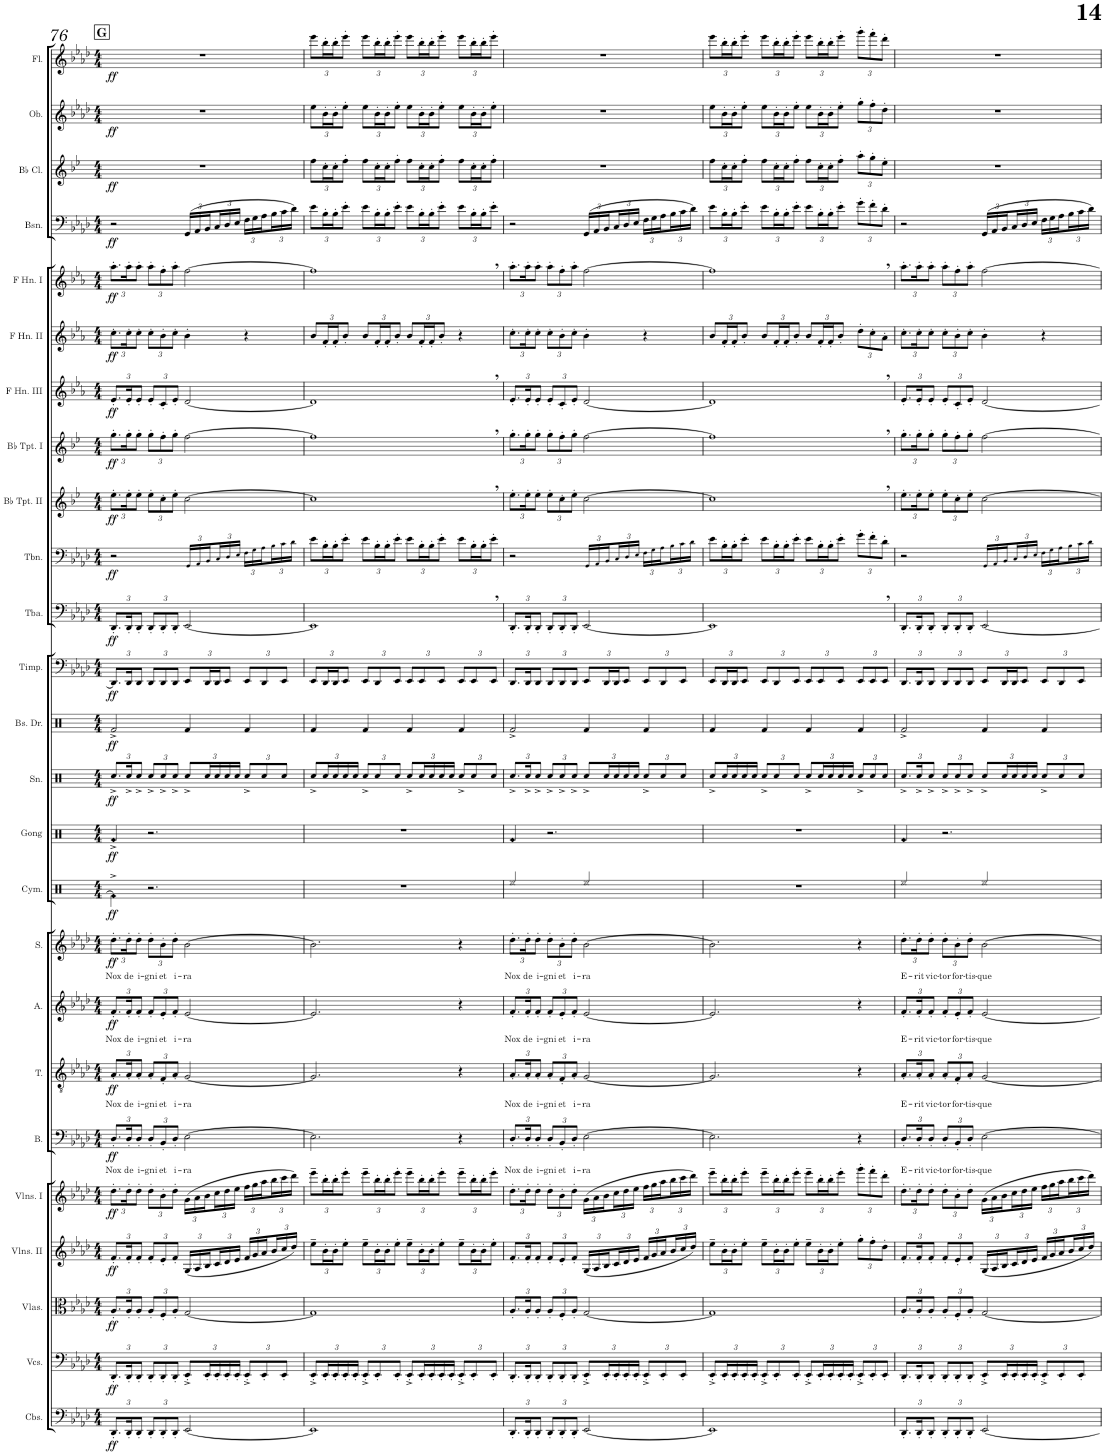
**kern	**dynam	**kern	**dynam	**kern	**dynam	**kern	**dynam	**kern	**dynam	**kern	**text	**dynam	**kern	**text	**dynam	**kern	**text	**dynam	**kern	**text	**dynam	**kern	**dynam	**kern	**dynam	**kern	**dynam	**kern	**dynam	**kern	**dynam	**kern	**dynam	**kern	**dynam	**kern	**dynam	**kern	**dynam	**kern	**dynam	**kern	**dynam	**kern	**dynam	**kern	**dynam	**kern	**dynam	**kern	**dynam	**kern	**dynam
*part25	*part25	*part24	*part24	*part23	*part23	*part22	*part22	*part21	*part21	*part20	*part20	*part20	*part19	*part19	*part19	*part18	*part18	*part18	*part17	*part17	*part17	*part16	*part16	*part15	*part15	*part14	*part14	*part13	*part13	*part12	*part12	*part11	*part11	*part10	*part10	*part9	*part9	*part8	*part8	*part7	*part7	*part6	*part6	*part5	*part5	*part4	*part4	*part3	*part3	*part2	*part2	*part1	*part1
*staff25	*staff25	*staff24	*staff24	*staff23	*staff23	*staff22	*staff22	*staff21	*staff21	*staff20	*staff20	*staff20	*staff19	*staff19	*staff19	*staff18	*staff18	*staff18	*staff17	*staff17	*staff17	*staff16	*staff16	*staff15	*staff15	*staff14	*staff14	*staff13	*staff13	*staff12	*staff12	*staff11	*staff11	*staff10	*staff10	*staff9	*staff9	*staff8	*staff8	*staff7	*staff7	*staff6	*staff6	*staff5	*staff5	*staff4	*staff4	*staff3	*staff3	*staff2	*staff2	*staff1	*staff1
*I"Contrabasses	*	*I"Violoncellos	*	*I"Violas	*	*I"Violins II	*	*I"Violins I	*	*I"Bass	*	*	*I"Tenor	*	*	*I"Alto	*	*	*I"Soprano	*	*	*I"Cymbals	*	*I"Gong	*	*I"Snare Drum	*	*I"Bass Drum	*	*I"Timpani	*	*I"Tuba	*	*I"Trombone	*	*I"Bb Trumpet II	*	*I"Bb Trumpet I	*	*I"F Horn III	*	*I"F Horn II	*	*I"F Horn I	*	*I"Bassoon	*	*I"Bb Clarinet	*	*I"Oboe	*	*I"Flute	*
*I'Cbs.	*	*I'Vcs.	*	*I'Vlas.	*	*I'Vlns. II	*	*I'Vlns. I	*	*I'B.	*	*	*I'T.	*	*	*I'A.	*	*	*I'S.	*	*	*I'Cym.	*	*I'Gong	*	*I'Sn.	*	*I'Bs. Dr.	*	*I'Timp.	*	*I'Tba.	*	*I'Tbn.	*	*I'Bb Tpt. II	*	*I'Bb Tpt. I	*	*I'F Hn. III	*	*I'F Hn. II	*	*I'F Hn. I	*	*I'Bsn.	*	*I'Bb Cl.	*	*I'Ob.	*	*I'Fl.	*
!!LO:PB:g=z
*clefF4	*	*clefF4	*	*clefC3	*	*clefG2	*	*clefG2	*	*clefF4	*	*	*clefGv2	*	*	*clefG2	*	*	*clefG2	*	*	*clefX	*	*clefX	*	*clefX	*	*clefX	*	*clefF4	*	*clefF4	*	*clefF4	*	*clefG2	*	*clefG2	*	*clefG2	*	*clefG2	*	*clefG2	*	*clefF4	*	*clefG2	*	*clefG2	*	*clefG2	*
*Trd7c12	*	*	*	*	*	*	*	*	*	*	*	*	*	*	*	*	*	*	*	*	*	*	*	*	*	*	*	*	*	*	*	*Trd7c12	*	*	*	*Trd1c2	*	*Trd1c2	*	*Trd4c7	*	*Trd4c7	*	*Trd4c7	*	*	*	*Trd1c2	*	*	*	*	*
*k[b-e-a-d-]	*	*k[b-e-a-d-]	*	*k[b-e-a-d-]	*	*k[b-e-a-d-]	*	*k[b-e-a-d-]	*	*k[b-e-a-d-]	*	*	*k[b-e-a-d-]	*	*	*k[b-e-a-d-]	*	*	*k[b-e-a-d-]	*	*	*k[]	*	*k[]	*	*k[]	*	*k[]	*	*k[b-e-a-d-]	*	*k[b-e-a-d-]	*	*k[b-e-a-d-]	*	*k[b-e-]	*	*k[b-e-]	*	*k[b-e-a-]	*	*k[b-e-a-]	*	*k[b-e-a-]	*	*k[b-e-a-d-]	*	*k[b-e-]	*	*k[b-e-a-d-]	*	*k[b-e-a-d-]	*
*M4/4	*	*M4/4	*	*M4/4	*	*M4/4	*	*M4/4	*	*M4/4	*	*	*M4/4	*	*	*M4/4	*	*	*M4/4	*	*	*M4/4	*	*M4/4	*	*M4/4	*	*M4/4	*	*M4/4	*	*M4/4	*	*M4/4	*	*M4/4	*	*M4/4	*	*M4/4	*	*M4/4	*	*M4/4	*	*M4/4	*	*M4/4	*	*M4/4	*	*M4/4	*
*Xbrackettup	*	*Xbrackettup	*	*Xbrackettup	*	*Xbrackettup	*	*Xbrackettup	*	*Xbrackettup	*	*	*	*	*	*	*	*	*	*	*	*	*	*	*	*	*	*	*	*	*	*	*	*	*	*	*	*	*	*	*	*	*	*	*	*	*	*	*	*	*	*	*
!!LO:REH:place=s1:a:B:cj:fs=14:t=G
=76	=76	=76	=76	=76	=76	=76	=76	=76	=76	=76	=76	=76	=76	=76	=76	=76	=76	=76	=76	=76	=76	=76	=76	=76	=76	=76	=76	=76	=76	=76	=76	=76	=76	=76	=76	=76	=76	=76	=76	=76	=76	=76	=76	=76	=76	=76	=76	=76	=76	=76	=76	=76	=76
!	!	!	!	!	!	!	!	!	!	!	!LO:LY:b	!	!	!	!	!	!	!	!	!	!	!	!	!	!	!	!	!	!	!	!	!	!	!	!	!	!	!	!	!	!	!	!	!	!	!	!	!	!	!	!	!	!
*	*	*	*	*	*	*	*	*	*	*	*	*	*Xbrackettup	*	*	*	*	*	*	*	*	*	*	*	*	*	*	*	*	*	*	*	*	*	*	*	*	*	*	*	*	*	*	*	*	*	*	*	*	*	*	*	*
!	!	!	!	!	!	!	!	!	!	!	!	!	!	!LO:LY:b	!	!	!	!	!	!	!	!	!	!	!	!	!	!	!	!	!	!	!	!	!	!	!	!	!	!	!	!	!	!	!	!	!	!	!	!	!	!	!
*	*	*	*	*	*	*	*	*	*	*	*	*	*	*	*	*Xbrackettup	*	*	*	*	*	*	*	*	*	*	*	*	*	*	*	*	*	*	*	*	*	*	*	*	*	*	*	*	*	*	*	*	*	*	*	*	*
!	!	!	!	!	!	!	!	!	!	!	!	!	!	!	!	!	!LO:LY:b	!	!	!	!	!	!	!	!	!	!	!	!	!	!	!	!	!	!	!	!	!	!	!	!	!	!	!	!	!	!	!	!	!	!	!	!
*	*	*	*	*	*	*	*	*	*	*	*	*	*	*	*	*	*	*	*Xbrackettup	*	*	*	*	*	*	*	*	*	*	*	*	*	*	*	*	*	*	*	*	*	*	*	*	*	*	*	*	*	*	*	*	*	*
!	!	!	!	!	!	!	!	!	!	!	!	!	!	!	!	!	!	!	!	!LO:LY:b	!	!LO:N:head=diamond	!	!LO:N:head=diamond	!	!	!	!	!	!	!	!	!	!	!	!	!	!	!	!	!	!	!	!	!	!	!	!	!	!	!	!	!
*	*	*	*	*	*	*	*	*	*	*	*	*	*	*	*	*	*	*	*	*	*	*	*	*	*	*Xbrackettup	*	*	*	*Xbrackettup	*	*Xbrackettup	*	*	*	*Xbrackettup	*	*Xbrackettup	*	*Xbrackettup	*	*Xbrackettup	*	*Xbrackettup	*	*	*	*	*	*	*	*	*
!	!LO:DY:b	!	!LO:DY:b	!	!LO:DY:b	!	!LO:DY:b	!	!LO:DY:b	!	!	!LO:DY:b	!	!	!LO:DY:b	!	!	!LO:DY:b	!	!	!LO:DY:b	!	!LO:DY:b	!	!LO:DY:b	!	!LO:DY:b	!	!LO:DY:b	!	!LO:DY:b	!	!LO:DY:b	!	!LO:DY:b	!	!LO:DY:b	!	!LO:DY:b	!	!LO:DY:b	!	!LO:DY:b	!	!LO:DY:b	!	!LO:DY:b	!	!LO:DY:b	!	!LO:DY:b	!	!LO:DY:b
12.DD-'/L	ff	12.DD-'/L	ff	12.A-'/L	ff	12.f'/L	ff	12.dd-'\L	ff	12.D-'/L	Nox	ff	12.A-'/L	Nox	ff	12.f'/L	Nox	ff	12.dd-'\L	Nox	ff	4Rf^\]	ff	4Rf^/	ff	12.Rcc^/L	ff	2Rf^/	ff	12.DD-/L]	ff	12.DD-'/L	ff	2r	ff	12.ee-'\L	ff	12.gg'\L	ff	12.e-'/L	ff	12.cc'\L	ff	12.aa-'\L	ff	2r	ff	1r	ff	1r	ff	1r	ff
!	!	!	!	!	!	!	!	!	!	!	!LO:LY:b	!	!	!LO:LY:b	!	!	!LO:LY:b	!	!	!LO:LY:b	!	!	!	!	!	!	!	!	!	!	!	!	!	!	!	!	!	!	!	!	!	!	!	!	!	!	!	!	!	!	!	!	!
24DD-'/K	.	24DD-'/K	.	24A-'/K	.	24f'/K	.	24dd-'\K	.	24D-'/K	de	.	24A-'/K	de	.	24f'/K	de	.	24dd-'\K	de	.	.	.	.	.	24Rcc^/K	.	.	.	24DD-/K	.	24DD-'/K	.	.	.	24ee-'\K	.	24gg'\K	.	24e-'/K	.	24cc'\K	.	24aa-'\K	.	.	.	.	.	.	.	.	.
!	!	!	!	!	!	!	!	!	!	!	!LO:LY:b	!	!	!LO:LY:b	!	!	!LO:LY:b	!	!	!LO:LY:b	!	!	!	!	!	!	!	!	!	!	!	!	!	!	!	!	!	!	!	!	!	!	!	!	!	!	!	!	!	!	!	!	!
12DD-'/J	.	12DD-'/J	.	12A-'/J	.	12f'/J	.	12dd-'\J	.	12D-'/J	i-	.	12A-'/J	i-	.	12f'/J	i-	.	12dd-'\J	i-	.	.	.	.	.	12Rcc^/J	.	.	.	12DD-/J	.	12DD-'/J	.	.	.	12ee-'\J	.	12gg'\J	.	12e-'/J	.	12cc'\J	.	12aa-'\J	.	.	.	.	.	.	.	.	.
!	!	!	!	!	!	!	!	!	!	!	!LO:LY:b	!	!	!LO:LY:b	!	!	!LO:LY:b	!	!	!LO:LY:b	!	!	!	!	!	!	!	!	!	!	!	!	!	!	!	!	!	!	!	!	!	!	!	!	!	!	!	!	!	!	!	!	!
12DD-'/L	.	12DD-'/L	.	12A-'/L	.	12f'/L	.	12dd-'\L	.	12D-'/L	-gni	.	12A-'/L	-gni	.	12f'/L	-gni	.	12dd-'\L	-gni	.	2.r	.	2.r	.	12Rcc^/L	.	.	.	12DD-/L	.	12DD-'/L	.	.	.	12ee-'\L	.	12gg'\L	.	12e-'/L	.	12cc'\L	.	12aa-'\L	.	.	.	.	.	.	.	.	.
!	!	!	!	!	!	!	!	!	!	!	!LO:LY:b	!	!	!LO:LY:b	!	!	!LO:LY:b	!	!	!LO:LY:b	!	!	!	!	!	!	!	!	!	!	!	!	!	!	!	!	!	!	!	!	!	!	!	!	!	!	!	!	!	!	!	!	!
12DD-'/	.	12DD-'/	.	12F'/	.	12e-'/	.	12b-'\	.	12BB-'/	et	.	12F'/	et	.	12e-'/	et	.	12b-'\	et	.	.	.	.	.	12Rcc^/	.	.	.	12DD-/	.	12DD-'/	.	.	.	12cc'\	.	12ff'\	.	12c'/	.	12b-'\	.	12ff'\	.	.	.	.	.	.	.	.	.
!	!	!	!	!	!	!	!	!	!	!	!LO:LY:b	!	!	!LO:LY:b	!	!	!LO:LY:b	!	!	!LO:LY:b	!	!	!	!	!	!	!	!	!	!	!	!	!	!	!	!	!	!	!	!	!	!	!	!	!	!	!	!	!	!	!	!	!
12DD-'/J	.	12DD-'/J	.	12A-'/J	.	12f'/J	.	12dd-'\J	.	12D-'/J	i-	.	12A-'/J	i-	.	12f'/J	i-	.	12dd-'\J	i-	.	.	.	.	.	12Rcc^/J	.	.	.	12DD-/J	.	12DD-'/J	.	.	.	12ee-'\J	.	12gg'\J	.	12e-'/J	.	12cc'\J	.	12aa-'\J	.	.	.	.	.	.	.	.	.
!	!	!	!	!	!	!	!	!	!	!	!LO:LY:b	!	!	!LO:LY:b	!	!	!LO:LY:b	!	!	!LO:LY:b	!	!	!	!	!	!	!	!	!	!	!	!	!	!	!	!	!	!	!	!	!	!	!	!	!	!	!	!	!	!	!	!	!
*	*	*	*	*	*	*	*	*	*	*	*	*	*	*	*	*	*	*	*	*	*	*	*	*	*	*	*	*	*	*	*	*	*	*Xbrackettup	*	*	*	*	*	*	*	*	*	*	*	*Xbrackettup	*	*	*	*	*	*	*
[2EE-/	.	12EE-'^/L	.	[2G/	.	(24G/LL	.	(24g\LL	.	[2E-\	-ra	.	[2G/	-ra	.	[2e-/	-ra	.	[2b-\	-ra	.	.	.	.	.	12Rcc^/L	.	4Rf/	.	12EE-/L	.	[2EE-/	.	24GG!/LL	.	[2cc\	.	[2ff\	.	[2d/	.	4b-'\	.	[2ff\	.	(24GG/LL	.	.	.	.	.	.	.
.	.	.	.	.	.	24A-/	.	24a-\	.	.	.	.	.	.	.	.	.	.	.	.	.	.	.	.	.	.	.	.	.	.	.	.	.	24AA-!/	.	.	.	.	.	.	.	.	.	.	.	24AA-/	.	.	.	.	.	.	.
.	.	24EE-'/L	.	.	.	24B-/	.	24b-\	.	.	.	.	.	.	.	.	.	.	.	.	.	.	.	.	.	24Rcc/L	.	.	.	24DD-/L	.	.	.	24BB-!/	.	.	.	.	.	.	.	.	.	.	.	24BB-/	.	.	.	.	.	.	.
.	.	24EE-'/	.	.	.	24c/	.	24cc\	.	.	.	.	.	.	.	.	.	.	.	.	.	.	.	.	.	24Rcc/	.	.	.	24DD-/J	.	.	.	24C!/	.	.	.	.	.	.	.	.	.	.	.	24C/	.	.	.	.	.	.	.
.	.	24EE-'/	.	.	.	24d-/	.	24dd-\	.	.	.	.	.	.	.	.	.	.	.	.	.	.	.	.	.	24Rcc/	.	.	.	12EE-/J	.	.	.	24D-!/	.	.	.	.	.	.	.	.	.	.	.	24D-/	.	.	.	.	.	.	.
.	.	24EE-'/JJ	.	.	.	24e-/JJ	.	24ee-\JJ	.	.	.	.	.	.	.	.	.	.	.	.	.	.	.	.	.	24Rcc/JJ	.	.	.	.	.	.	.	24E-!/JJ	.	.	.	.	.	.	.	.	.	.	.	24E-/JJ	.	.	.	.	.	.	.
.	.	12EE-'^/L	.	.	.	24f/LL	.	24ff\LL	.	.	.	.	.	.	.	.	.	.	.	.	.	.	.	.	.	12Rcc^/L	.	4Rf/	.	12EE-/L	.	.	.	24F!\LL	.	.	.	.	.	.	.	4r	.	.	.	24F\LL	.	.	.	.	.	.	.
.	.	.	.	.	.	24g/	.	24gg\	.	.	.	.	.	.	.	.	.	.	.	.	.	.	.	.	.	.	.	.	.	.	.	.	.	24G!\	.	.	.	.	.	.	.	.	.	.	.	24G\	.	.	.	.	.	.	.
.	.	12EE-'/	.	.	.	24a-/	.	24aa-\	.	.	.	.	.	.	.	.	.	.	.	.	.	.	.	.	.	12Rcc/	.	.	.	12DD-/	.	.	.	24A-!\	.	.	.	.	.	.	.	.	.	.	.	24A-\	.	.	.	.	.	.	.
.	.	.	.	.	.	24b-/	.	24bb-\	.	.	.	.	.	.	.	.	.	.	.	.	.	.	.	.	.	.	.	.	.	.	.	.	.	24B-!\	.	.	.	.	.	.	.	.	.	.	.	24B-\	.	.	.	.	.	.	.
.	.	12EE-'/J	.	.	.	24cc/	.	24ccc\	.	.	.	.	.	.	.	.	.	.	.	.	.	.	.	.	.	12Rcc/J	.	.	.	12EE-/J	.	.	.	24c!\	.	.	.	.	.	.	.	.	.	.	.	24c\	.	.	.	.	.	.	.
.	.	.	.	.	.	24dd-/JJ)	.	24ddd-\JJ)	.	.	.	.	.	.	.	.	.	.	.	.	.	.	.	.	.	.	.	.	.	.	.	.	.	24d-!\JJ	.	.	.	.	.	.	.	.	.	.	.	24d-\JJ)	.	.	.	.	.	.	.
=77	=77	=77	=77	=77	=77	=77	=77	=77	=77	=77	=77	=77	=77	=77	=77	=77	=77	=77	=77	=77	=77	=77	=77	=77	=77	=77	=77	=77	=77	=77	=77	=77	=77	=77	=77	=77	=77	=77	=77	=77	=77	=77	=77	=77	=77	=77	=77	=77	=77	=77	=77	=77	=77
*	*	*	*	*	*	*	*	*	*	*	*	*	*	*	*	*	*	*	*	*	*	*	*	*	*	*	*	*	*	*	*	*	*	*	*	*	*	*	*	*	*	*	*	*	*	*	*	*Xbrackettup	*	*Xbrackettup	*	*Xbrackettup	*
1EE-]	.	12EE-'^/L	.	1G]	.	12ee-~\L	.	12eee-~\L	.	2.E-\]	.	.	2.G/]	.	.	2.e-/]	.	.	2.b-\]	.	.	1r	.	1r	.	12Rcc^/L	.	4Rf/	.	12EE-/L	.	1EE-,]	.	12e-\L	.	1cc,]	.	1ff,]	.	1d,]	.	12b-/L	.	1ff,]	.	12e-\L	.	12ff\L	.	12ee-\L	.	12eee-\L	.
.	.	24EE-'/L	.	.	.	24b-'\L	.	24bb-'\L	.	.	.	.	.	.	.	.	.	.	.	.	.	.	.	.	.	24Rcc/L	.	.	.	24DD-/L	.	.	.	24B-'\L	.	.	.	.	.	.	.	24f'/L	.	.	.	24B-'\L	.	24cc'\L	.	24b-'\L	.	24bb-'\L	.
.	.	24EE-'/	.	.	.	24b-'\J	.	24bb-'\J	.	.	.	.	.	.	.	.	.	.	.	.	.	.	.	.	.	24Rcc/	.	.	.	24DD-/J	.	.	.	24B-'\J	.	.	.	.	.	.	.	24f'/J	.	.	.	24B-'\J	.	24cc'\J	.	24b-'\J	.	24bb-'\J	.
.	.	24EE-'/	.	.	.	12ee-'\J	.	12eee-'\J	.	.	.	.	.	.	.	.	.	.	.	.	.	.	.	.	.	24Rcc/	.	.	.	12EE-/J	.	.	.	12e-'\J	.	.	.	.	.	.	.	12b-'/J	.	.	.	12e-'\J	.	12ff'\J	.	12ee-'\J	.	12eee-'\J	.
.	.	24EE-'/JJ	.	.	.	.	.	.	.	.	.	.	.	.	.	.	.	.	.	.	.	.	.	.	.	24Rcc/JJ	.	.	.	.	.	.	.	.	.	.	.	.	.	.	.	.	.	.	.	.	.	.	.	.	.	.	.
.	.	12EE-'^/L	.	.	.	12ee-~\L	.	12eee-~\L	.	.	.	.	.	.	.	.	.	.	.	.	.	.	.	.	.	12Rcc^/L	.	4Rf/	.	12EE-/L	.	.	.	12e-\L	.	.	.	.	.	.	.	12b-/L	.	.	.	12e-\L	.	12ff\L	.	12ee-\L	.	12eee-\L	.
.	.	12EE-'/	.	.	.	24b-'\L	.	24bb-'\L	.	.	.	.	.	.	.	.	.	.	.	.	.	.	.	.	.	12Rcc/	.	.	.	12DD-/	.	.	.	24B-'\L	.	.	.	.	.	.	.	24f'/L	.	.	.	24B-'\L	.	24cc'\L	.	24b-'\L	.	24bb-'\L	.
.	.	.	.	.	.	24b-'\J	.	24bb-'\J	.	.	.	.	.	.	.	.	.	.	.	.	.	.	.	.	.	.	.	.	.	.	.	.	.	24B-'\J	.	.	.	.	.	.	.	24f'/J	.	.	.	24B-'\J	.	24cc'\J	.	24b-'\J	.	24bb-'\J	.
.	.	12EE-'/J	.	.	.	12ee-'\J	.	12eee-'\J	.	.	.	.	.	.	.	.	.	.	.	.	.	.	.	.	.	12Rcc/J	.	.	.	12EE-/J	.	.	.	12e-'\J	.	.	.	.	.	.	.	12b-'/J	.	.	.	12e-'\J	.	12ff'\J	.	12ee-'\J	.	12eee-'\J	.
.	.	12EE-'^/L	.	.	.	12ee-~\L	.	12eee-~\L	.	.	.	.	.	.	.	.	.	.	.	.	.	.	.	.	.	12Rcc^/L	.	4Rf/	.	12EE-/L	.	.	.	12e-\L	.	.	.	.	.	.	.	12b-/L	.	.	.	12e-\L	.	12ff\L	.	12ee-\L	.	12eee-\L	.
.	.	24EE-'/L	.	.	.	24b-'\L	.	24bb-'\L	.	.	.	.	.	.	.	.	.	.	.	.	.	.	.	.	.	24Rcc/L	.	.	.	12EE-/	.	.	.	24B-'\L	.	.	.	.	.	.	.	24f'/L	.	.	.	24B-'\L	.	24cc'\L	.	24b-'\L	.	24bb-'\L	.
.	.	24EE-'/	.	.	.	24b-'\J	.	24bb-'\J	.	.	.	.	.	.	.	.	.	.	.	.	.	.	.	.	.	24Rcc/	.	.	.	.	.	.	.	24B-'\J	.	.	.	.	.	.	.	24f'/J	.	.	.	24B-'\J	.	24cc'\J	.	24b-'\J	.	24bb-'\J	.
.	.	24EE-'/	.	.	.	12ee-'\J	.	12eee-'\J	.	.	.	.	.	.	.	.	.	.	.	.	.	.	.	.	.	24Rcc/	.	.	.	12EE-/J	.	.	.	12e-'\J	.	.	.	.	.	.	.	12b-'/J	.	.	.	12e-'\J	.	12ff'\J	.	12ee-'\J	.	12eee-'\J	.
.	.	24EE-'/JJ	.	.	.	.	.	.	.	.	.	.	.	.	.	.	.	.	.	.	.	.	.	.	.	24Rcc/JJ	.	.	.	.	.	.	.	.	.	.	.	.	.	.	.	.	.	.	.	.	.	.	.	.	.	.	.
.	.	12EE-'^/L	.	.	.	12ee-~\L	.	12eee-~\L	.	4r	.	.	4r	.	.	4r	.	.	4r	.	.	.	.	.	.	12Rcc^/L	.	4Rf/	.	12EE-/L	.	.	.	12e-\L	.	.	.	.	.	.	.	4r	.	.	.	12e-\L	.	12ff\L	.	12ee-\L	.	12eee-\L	.
.	.	12EE-'/	.	.	.	24b-'\L	.	24bb-'\L	.	.	.	.	.	.	.	.	.	.	.	.	.	.	.	.	.	12Rcc/	.	.	.	12EE-/	.	.	.	24B-'\L	.	.	.	.	.	.	.	.	.	.	.	24B-'\L	.	24cc'\L	.	24b-'\L	.	24bb-'\L	.
.	.	.	.	.	.	24b-'\J	.	24bb-'\J	.	.	.	.	.	.	.	.	.	.	.	.	.	.	.	.	.	.	.	.	.	.	.	.	.	24B-'\J	.	.	.	.	.	.	.	.	.	.	.	24B-'\J	.	24cc'\J	.	24b-'\J	.	24bb-'\J	.
.	.	12EE-'/J	.	.	.	12ee-'\J	.	12eee-'\J	.	.	.	.	.	.	.	.	.	.	.	.	.	.	.	.	.	12Rcc/J	.	.	.	12EE-/J	.	.	.	12e-'\J	.	.	.	.	.	.	.	.	.	.	.	12e-'\J	.	12ff'\J	.	12ee-'\J	.	12eee-'\J	.
=78	=78	=78	=78	=78	=78	=78	=78	=78	=78	=78	=78	=78	=78	=78	=78	=78	=78	=78	=78	=78	=78	=78	=78	=78	=78	=78	=78	=78	=78	=78	=78	=78	=78	=78	=78	=78	=78	=78	=78	=78	=78	=78	=78	=78	=78	=78	=78	=78	=78	=78	=78	=78	=78
!	!	!	!	!	!	!	!	!	!	!	!LO:LY:b	!	!	!LO:LY:b	!	!	!LO:LY:b	!	!	!LO:LY:b	!	!	!	!LO:N:head=diamond	!	!	!	!	!	!	!	!	!	!	!	!	!	!	!	!	!	!	!	!	!	!	!	!	!	!	!	!	!
12.DD-'/L	.	12.DD-'/L	.	12.A-'/L	.	12.f'/L	.	12.dd-'\L	.	12.D-'/L	Nox	.	12.A-'/L	Nox	.	12.f'/L	Nox	.	12.dd-'\L	Nox	.	2Ree/	.	4Rf/	.	12.Rcc^/L	.	2Rf^/	.	12.DD-/L	.	12.DD-'/L	.	2r	.	12.ee-'\L	.	12.gg'\L	.	12.e-'/L	.	12.cc'\L	.	12.aa-'\L	.	2r	.	1r	.	1r	.	1r	.
!	!	!	!	!	!	!	!	!	!	!	!LO:LY:b	!	!	!LO:LY:b	!	!	!LO:LY:b	!	!	!LO:LY:b	!	!	!	!	!	!	!	!	!	!	!	!	!	!	!	!	!	!	!	!	!	!	!	!	!	!	!	!	!	!	!	!	!
24DD-'/K	.	24DD-'/K	.	24A-'/K	.	24f'/K	.	24dd-'\K	.	24D-'/K	de	.	24A-'/K	de	.	24f'/K	de	.	24dd-'\K	de	.	.	.	.	.	24Rcc^/K	.	.	.	24DD-/K	.	24DD-'/K	.	.	.	24ee-'\K	.	24gg'\K	.	24e-'/K	.	24cc'\K	.	24aa-'\K	.	.	.	.	.	.	.	.	.
!	!	!	!	!	!	!	!	!	!	!	!LO:LY:b	!	!	!LO:LY:b	!	!	!LO:LY:b	!	!	!LO:LY:b	!	!	!	!	!	!	!	!	!	!	!	!	!	!	!	!	!	!	!	!	!	!	!	!	!	!	!	!	!	!	!	!	!
12DD-'/J	.	12DD-'/J	.	12A-'/J	.	12f'/J	.	12dd-'\J	.	12D-'/J	i-	.	12A-'/J	i-	.	12f'/J	i-	.	12dd-'\J	i-	.	.	.	.	.	12Rcc^/J	.	.	.	12DD-/J	.	12DD-'/J	.	.	.	12ee-'\J	.	12gg'\J	.	12e-'/J	.	12cc'\J	.	12aa-'\J	.	.	.	.	.	.	.	.	.
!	!	!	!	!	!	!	!	!	!	!	!LO:LY:b	!	!	!LO:LY:b	!	!	!LO:LY:b	!	!	!LO:LY:b	!	!	!	!	!	!	!	!	!	!	!	!	!	!	!	!	!	!	!	!	!	!	!	!	!	!	!	!	!	!	!	!	!
12DD-'/L	.	12DD-'/L	.	12A-'/L	.	12f'/L	.	12dd-'\L	.	12D-'/L	-gni	.	12A-'/L	-gni	.	12f'/L	-gni	.	12dd-'\L	-gni	.	.	.	2.r	.	12Rcc^/L	.	.	.	12DD-/L	.	12DD-'/L	.	.	.	12ee-'\L	.	12gg'\L	.	12e-'/L	.	12cc'\L	.	12aa-'\L	.	.	.	.	.	.	.	.	.
!	!	!	!	!	!	!	!	!	!	!	!LO:LY:b	!	!	!LO:LY:b	!	!	!LO:LY:b	!	!	!LO:LY:b	!	!	!	!	!	!	!	!	!	!	!	!	!	!	!	!	!	!	!	!	!	!	!	!	!	!	!	!	!	!	!	!	!
12DD-'/	.	12DD-'/	.	12F'/	.	12e-'/	.	12b-'\	.	12BB-'/	et	.	12F'/	et	.	12e-'/	et	.	12b-'\	et	.	.	.	.	.	12Rcc^/	.	.	.	12DD-/	.	12DD-'/	.	.	.	12cc'\	.	12ff'\	.	12c'/	.	12b-'\	.	12ff'\	.	.	.	.	.	.	.	.	.
!	!	!	!	!	!	!	!	!	!	!	!LO:LY:b	!	!	!LO:LY:b	!	!	!LO:LY:b	!	!	!LO:LY:b	!	!	!	!	!	!	!	!	!	!	!	!	!	!	!	!	!	!	!	!	!	!	!	!	!	!	!	!	!	!	!	!	!
12DD-'/J	.	12DD-'/J	.	12A-'/J	.	12f'/J	.	12dd-'\J	.	12D-'/J	i-	.	12A-'/J	i-	.	12f'/J	i-	.	12dd-'\J	i-	.	.	.	.	.	12Rcc^/J	.	.	.	12DD-/J	.	12DD-'/J	.	.	.	12ee-'\J	.	12gg'\J	.	12e-'/J	.	12cc'\J	.	12aa-'\J	.	.	.	.	.	.	.	.	.
!	!	!	!	!	!	!	!	!	!	!	!LO:LY:b	!	!	!LO:LY:b	!	!	!LO:LY:b	!	!	!LO:LY:b	!	!	!	!	!	!	!	!	!	!	!	!	!	!	!	!	!	!	!	!	!	!	!	!	!	!	!	!	!	!	!	!	!
[2EE-/	.	12EE-'^/L	.	[2G/	.	(24G/LL	.	(24g\LL	.	[2E-\	-ra	.	[2G/	-ra	.	[2e-/	-ra	.	[2b-\	-ra	.	2Ree/	.	.	.	12Rcc^/L	.	4Rf/	.	12EE-/L	.	[2EE-/	.	24GG!/LL	.	[2cc\	.	[2ff\	.	[2d/	.	4b-'\	.	[2ff\	.	(24GG/LL	.	.	.	.	.	.	.
.	.	.	.	.	.	24A-/	.	24a-\	.	.	.	.	.	.	.	.	.	.	.	.	.	.	.	.	.	.	.	.	.	.	.	.	.	24AA-!/	.	.	.	.	.	.	.	.	.	.	.	24AA-/	.	.	.	.	.	.	.
.	.	24EE-'/L	.	.	.	24B-/	.	24b-\	.	.	.	.	.	.	.	.	.	.	.	.	.	.	.	.	.	24Rcc/L	.	.	.	24DD-/L	.	.	.	24BB-!/	.	.	.	.	.	.	.	.	.	.	.	24BB-/	.	.	.	.	.	.	.
.	.	24EE-'/	.	.	.	24c/	.	24cc\	.	.	.	.	.	.	.	.	.	.	.	.	.	.	.	.	.	24Rcc/	.	.	.	24DD-/J	.	.	.	24C!/	.	.	.	.	.	.	.	.	.	.	.	24C/	.	.	.	.	.	.	.
.	.	24EE-'/	.	.	.	24d-/	.	24dd-\	.	.	.	.	.	.	.	.	.	.	.	.	.	.	.	.	.	24Rcc/	.	.	.	12EE-/J	.	.	.	24D-!/	.	.	.	.	.	.	.	.	.	.	.	24D-/	.	.	.	.	.	.	.
.	.	24EE-'/JJ	.	.	.	24e-/JJ	.	24ee-\JJ	.	.	.	.	.	.	.	.	.	.	.	.	.	.	.	.	.	24Rcc/JJ	.	.	.	.	.	.	.	24E-!/JJ	.	.	.	.	.	.	.	.	.	.	.	24E-/JJ	.	.	.	.	.	.	.
.	.	12EE-'^/L	.	.	.	24f/LL	.	24ff\LL	.	.	.	.	.	.	.	.	.	.	.	.	.	.	.	.	.	12Rcc^/L	.	4Rf/	.	12EE-/L	.	.	.	24F!\LL	.	.	.	.	.	.	.	4r	.	.	.	24F\LL	.	.	.	.	.	.	.
.	.	.	.	.	.	24g/	.	24gg\	.	.	.	.	.	.	.	.	.	.	.	.	.	.	.	.	.	.	.	.	.	.	.	.	.	24G!\	.	.	.	.	.	.	.	.	.	.	.	24G\	.	.	.	.	.	.	.
.	.	12EE-'/	.	.	.	24a-/	.	24aa-\	.	.	.	.	.	.	.	.	.	.	.	.	.	.	.	.	.	12Rcc/	.	.	.	12DD-/	.	.	.	24A-!\	.	.	.	.	.	.	.	.	.	.	.	24A-\	.	.	.	.	.	.	.
.	.	.	.	.	.	24b-/	.	24bb-\	.	.	.	.	.	.	.	.	.	.	.	.	.	.	.	.	.	.	.	.	.	.	.	.	.	24B-!\	.	.	.	.	.	.	.	.	.	.	.	24B-\	.	.	.	.	.	.	.
.	.	12EE-'/J	.	.	.	24cc/	.	24ccc\	.	.	.	.	.	.	.	.	.	.	.	.	.	.	.	.	.	12Rcc/J	.	.	.	12EE-/J	.	.	.	24c!\	.	.	.	.	.	.	.	.	.	.	.	24c\	.	.	.	.	.	.	.
.	.	.	.	.	.	24dd-/JJ)	.	24ddd-\JJ)	.	.	.	.	.	.	.	.	.	.	.	.	.	.	.	.	.	.	.	.	.	.	.	.	.	24d-!\JJ	.	.	.	.	.	.	.	.	.	.	.	24d-\JJ)	.	.	.	.	.	.	.
=79	=79	=79	=79	=79	=79	=79	=79	=79	=79	=79	=79	=79	=79	=79	=79	=79	=79	=79	=79	=79	=79	=79	=79	=79	=79	=79	=79	=79	=79	=79	=79	=79	=79	=79	=79	=79	=79	=79	=79	=79	=79	=79	=79	=79	=79	=79	=79	=79	=79	=79	=79	=79	=79
1EE-]	.	12EE-'^/L	.	1G]	.	12ee-~\L	.	12eee-~\L	.	2.E-\]	.	.	2.G/]	.	.	2.e-/]	.	.	2.b-\]	.	.	1r	.	1r	.	12Rcc^/L	.	4Rf/	.	12EE-/L	.	1EE-,]	.	12e-\L	.	1cc,]	.	1ff,]	.	1d,]	.	12b-/L	.	1ff,]	.	12e-\L	.	12ff\L	.	12ee-\L	.	12eee-\L	.
.	.	24EE-'/L	.	.	.	24b-'\L	.	24bb-'\L	.	.	.	.	.	.	.	.	.	.	.	.	.	.	.	.	.	24Rcc/L	.	.	.	24DD-/L	.	.	.	24B-'\L	.	.	.	.	.	.	.	24f'/L	.	.	.	24B-'\L	.	24cc'\L	.	24b-'\L	.	24bb-'\L	.
.	.	24EE-'/	.	.	.	24b-'\J	.	24bb-'\J	.	.	.	.	.	.	.	.	.	.	.	.	.	.	.	.	.	24Rcc/	.	.	.	24DD-/J	.	.	.	24B-'\J	.	.	.	.	.	.	.	24f'/J	.	.	.	24B-'\J	.	24cc'\J	.	24b-'\J	.	24bb-'\J	.
.	.	24EE-'/	.	.	.	12ee-'\J	.	12eee-'\J	.	.	.	.	.	.	.	.	.	.	.	.	.	.	.	.	.	24Rcc/	.	.	.	12EE-/J	.	.	.	12e-'\J	.	.	.	.	.	.	.	12b-'/J	.	.	.	12e-'\J	.	12ff'\J	.	12ee-'\J	.	12eee-'\J	.
.	.	24EE-'/JJ	.	.	.	.	.	.	.	.	.	.	.	.	.	.	.	.	.	.	.	.	.	.	.	24Rcc/JJ	.	.	.	.	.	.	.	.	.	.	.	.	.	.	.	.	.	.	.	.	.	.	.	.	.	.	.
.	.	12EE-'^/L	.	.	.	12ee-~\L	.	12eee-~\L	.	.	.	.	.	.	.	.	.	.	.	.	.	.	.	.	.	12Rcc^/L	.	4Rf/	.	12EE-/L	.	.	.	12e-\L	.	.	.	.	.	.	.	12b-/L	.	.	.	12e-\L	.	12ff\L	.	12ee-\L	.	12eee-\L	.
.	.	12EE-'/	.	.	.	24b-'\L	.	24bb-'\L	.	.	.	.	.	.	.	.	.	.	.	.	.	.	.	.	.	12Rcc/	.	.	.	12DD-/	.	.	.	24B-'\L	.	.	.	.	.	.	.	24f'/L	.	.	.	24B-'\L	.	24cc'\L	.	24b-'\L	.	24bb-'\L	.
.	.	.	.	.	.	24b-'\J	.	24bb-'\J	.	.	.	.	.	.	.	.	.	.	.	.	.	.	.	.	.	.	.	.	.	.	.	.	.	24B-'\J	.	.	.	.	.	.	.	24f'/J	.	.	.	24B-'\J	.	24cc'\J	.	24b-'\J	.	24bb-'\J	.
.	.	12EE-'/J	.	.	.	12ee-'\J	.	12eee-'\J	.	.	.	.	.	.	.	.	.	.	.	.	.	.	.	.	.	12Rcc/J	.	.	.	12EE-/J	.	.	.	12e-'\J	.	.	.	.	.	.	.	12b-'/J	.	.	.	12e-'\J	.	12ff'\J	.	12ee-'\J	.	12eee-'\J	.
.	.	12EE-'^/L	.	.	.	12ee-~\L	.	12eee-~\L	.	.	.	.	.	.	.	.	.	.	.	.	.	.	.	.	.	12Rcc^/L	.	4Rf/	.	12EE-/L	.	.	.	12e-\L	.	.	.	.	.	.	.	12b-/L	.	.	.	12e-\L	.	12ff\L	.	12ee-\L	.	12eee-\L	.
.	.	24EE-'/L	.	.	.	24b-'\L	.	24bb-'\L	.	.	.	.	.	.	.	.	.	.	.	.	.	.	.	.	.	24Rcc/L	.	.	.	12EE-/	.	.	.	24B-'\L	.	.	.	.	.	.	.	24f'/L	.	.	.	24B-'\L	.	24cc'\L	.	24b-'\L	.	24bb-'\L	.
.	.	24EE-'/	.	.	.	24b-'\J	.	24bb-'\J	.	.	.	.	.	.	.	.	.	.	.	.	.	.	.	.	.	24Rcc/	.	.	.	.	.	.	.	24B-'\J	.	.	.	.	.	.	.	24f'/J	.	.	.	24B-'\J	.	24cc'\J	.	24b-'\J	.	24bb-'\J	.
.	.	24EE-'/	.	.	.	12ee-'\J	.	12eee-'\J	.	.	.	.	.	.	.	.	.	.	.	.	.	.	.	.	.	24Rcc/	.	.	.	12EE-/J	.	.	.	12e-'\J	.	.	.	.	.	.	.	12b-'/J	.	.	.	12e-'\J	.	12ff'\J	.	12ee-'\J	.	12eee-'\J	.
.	.	24EE-'/JJ	.	.	.	.	.	.	.	.	.	.	.	.	.	.	.	.	.	.	.	.	.	.	.	24Rcc/JJ	.	.	.	.	.	.	.	.	.	.	.	.	.	.	.	.	.	.	.	.	.	.	.	.	.	.	.
.	.	12EE-'^/L	.	.	.	12gg'\L	.	12ggg'\L	.	4r	.	.	4r	.	.	4r	.	.	4r	.	.	.	.	.	.	12Rcc^/L	.	4Rf/	.	12EE-/L	.	.	.	12g'\L	.	.	.	.	.	.	.	12dd'\L	.	.	.	12g'\L	.	12aa'\L	.	12gg'\L	.	12ggg'\L	.
.	.	12EE-'/	.	.	.	12ff'\	.	12fff'\	.	.	.	.	.	.	.	.	.	.	.	.	.	.	.	.	.	12Rcc/	.	.	.	12EE-/	.	.	.	12f'\	.	.	.	.	.	.	.	12cc'\	.	.	.	12f'\	.	12gg'\	.	12ff'\	.	12fff'\	.
.	.	12EE-'/J	.	.	.	12dd-'\J	.	12ddd-'\J	.	.	.	.	.	.	.	.	.	.	.	.	.	.	.	.	.	12Rcc/J	.	.	.	12EE-/J	.	.	.	12d-'\J	.	.	.	.	.	.	.	12a-'\J	.	.	.	12d-'\J	.	12ee-'\J	.	12dd-'\J	.	12ddd-'\J	.
=80	=80	=80	=80	=80	=80	=80	=80	=80	=80	=80	=80	=80	=80	=80	=80	=80	=80	=80	=80	=80	=80	=80	=80	=80	=80	=80	=80	=80	=80	=80	=80	=80	=80	=80	=80	=80	=80	=80	=80	=80	=80	=80	=80	=80	=80	=80	=80	=80	=80	=80	=80	=80	=80
!	!	!	!	!	!	!	!	!	!	!	!LO:LY:b	!	!	!LO:LY:b	!	!	!LO:LY:b	!	!	!LO:LY:b	!	!	!	!LO:N:head=diamond	!	!	!	!	!	!	!	!	!	!	!	!	!	!	!	!	!	!	!	!	!	!	!	!	!	!	!	!	!
12.DD-'/L	.	12.DD-'/L	.	12.A-'/L	.	12.f'/L	.	12.dd-'\L	.	12.D-'/L	E-	.	12.A-'/L	E-	.	12.f'/L	E-	.	12.dd-'\L	E-	.	2Ree/	.	4Rf/	.	12.Rcc^/L	.	2Rf^/	.	12.DD-/L	.	12.DD-'/L	.	2r	.	12.ee-'\L	.	12.gg'\L	.	12.e-'/L	.	12.cc'\L	.	12.aa-'\L	.	2r	.	1r	.	1r	.	1r	.
!	!	!	!	!	!	!	!	!	!	!	!LO:LY:b	!	!	!LO:LY:b	!	!	!LO:LY:b	!	!	!LO:LY:b	!	!	!	!	!	!	!	!	!	!	!	!	!	!	!	!	!	!	!	!	!	!	!	!	!	!	!	!	!	!	!	!	!
24DD-'/K	.	24DD-'/K	.	24A-'/K	.	24f'/K	.	24dd-'\K	.	24D-'/K	-rit	.	24A-'/K	-rit	.	24f'/K	-rit	.	24dd-'\K	-rit	.	.	.	.	.	24Rcc^/K	.	.	.	24DD-/K	.	24DD-'/K	.	.	.	24ee-'\K	.	24gg'\K	.	24e-'/K	.	24cc'\K	.	24aa-'\K	.	.	.	.	.	.	.	.	.
!	!	!	!	!	!	!	!	!	!	!	!LO:LY:b	!	!	!LO:LY:b	!	!	!LO:LY:b	!	!	!LO:LY:b	!	!	!	!	!	!	!	!	!	!	!	!	!	!	!	!	!	!	!	!	!	!	!	!	!	!	!	!	!	!	!	!	!
12DD-'/J	.	12DD-'/J	.	12A-'/J	.	12f'/J	.	12dd-'\J	.	12D-'/J	vic-	.	12A-'/J	vic-	.	12f'/J	vic-	.	12dd-'\J	vic-	.	.	.	.	.	12Rcc^/J	.	.	.	12DD-/J	.	12DD-'/J	.	.	.	12ee-'\J	.	12gg'\J	.	12e-'/J	.	12cc'\J	.	12aa-'\J	.	.	.	.	.	.	.	.	.
!	!	!	!	!	!	!	!	!	!	!	!LO:LY:b	!	!	!LO:LY:b	!	!	!LO:LY:b	!	!	!LO:LY:b	!	!	!	!	!	!	!	!	!	!	!	!	!	!	!	!	!	!	!	!	!	!	!	!	!	!	!	!	!	!	!	!	!
12DD-'/L	.	12DD-'/L	.	12A-'/L	.	12f'/L	.	12dd-'\L	.	12D-'/L	-tor	.	12A-'/L	-tor	.	12f'/L	-tor	.	12dd-'\L	-tor	.	.	.	2.r	.	12Rcc^/L	.	.	.	12DD-/L	.	12DD-'/L	.	.	.	12ee-'\L	.	12gg'\L	.	12e-'/L	.	12cc'\L	.	12aa-'\L	.	.	.	.	.	.	.	.	.
!	!	!	!	!	!	!	!	!	!	!	!LO:LY:b	!	!	!LO:LY:b	!	!	!LO:LY:b	!	!	!LO:LY:b	!	!	!	!	!	!	!	!	!	!	!	!	!	!	!	!	!	!	!	!	!	!	!	!	!	!	!	!	!	!	!	!	!
12DD-'/	.	12DD-'/	.	12F'/	.	12e-'/	.	12b-'\	.	12BB-'/	for-	.	12F'/	for-	.	12e-'/	for-	.	12b-'\	for-	.	.	.	.	.	12Rcc^/	.	.	.	12DD-/	.	12DD-'/	.	.	.	12cc'\	.	12ff'\	.	12c'/	.	12b-'\	.	12ff'\	.	.	.	.	.	.	.	.	.
!	!	!	!	!	!	!	!	!	!	!	!LO:LY:b	!	!	!LO:LY:b	!	!	!LO:LY:b	!	!	!LO:LY:b	!	!	!	!	!	!	!	!	!	!	!	!	!	!	!	!	!	!	!	!	!	!	!	!	!	!	!	!	!	!	!	!	!
12DD-'/J	.	12DD-'/J	.	12A-'/J	.	12f'/J	.	12dd-'\J	.	12D-'/J	-tis-	.	12A-'/J	-tis-	.	12f'/J	-tis-	.	12dd-'\J	-tis-	.	.	.	.	.	12Rcc^/J	.	.	.	12DD-/J	.	12DD-'/J	.	.	.	12ee-'\J	.	12gg'\J	.	12e-'/J	.	12cc'\J	.	12aa-'\J	.	.	.	.	.	.	.	.	.
!	!	!	!	!	!	!	!	!	!	!	!LO:LY:b	!	!	!LO:LY:b	!	!	!LO:LY:b	!	!	!LO:LY:b	!	!	!	!	!	!	!	!	!	!	!	!	!	!	!	!	!	!	!	!	!	!	!	!	!	!	!	!	!	!	!	!	!
[2EE-/	.	12EE-'^/L	.	[2G/	.	(24G/LL	.	(24g\LL	.	[2E-\	-que	.	[2G/	-que	.	[2e-/	-que	.	[2b-\	-que	.	2Ree/	.	.	.	12Rcc^/L	.	4Rf/	.	12EE-/L	.	[2EE-/	.	24GG!/LL	.	[2cc\	.	[2ff\	.	[2d/	.	4b-'\	.	[2ff\	.	(24GG/LL	.	.	.	.	.	.	.
.	.	.	.	.	.	24A-/	.	24a-\	.	.	.	.	.	.	.	.	.	.	.	.	.	.	.	.	.	.	.	.	.	.	.	.	.	24AA-!/	.	.	.	.	.	.	.	.	.	.	.	24AA-/	.	.	.	.	.	.	.
.	.	24EE-'/L	.	.	.	24B-/	.	24b-\	.	.	.	.	.	.	.	.	.	.	.	.	.	.	.	.	.	24Rcc/L	.	.	.	24DD-/L	.	.	.	24BB-!/	.	.	.	.	.	.	.	.	.	.	.	24BB-/	.	.	.	.	.	.	.
.	.	24EE-'/	.	.	.	24c/	.	24cc\	.	.	.	.	.	.	.	.	.	.	.	.	.	.	.	.	.	24Rcc/	.	.	.	24DD-/J	.	.	.	24C!/	.	.	.	.	.	.	.	.	.	.	.	24C/	.	.	.	.	.	.	.
.	.	24EE-'/	.	.	.	24d-/	.	24dd-\	.	.	.	.	.	.	.	.	.	.	.	.	.	.	.	.	.	24Rcc/	.	.	.	12EE-/J	.	.	.	24D-!/	.	.	.	.	.	.	.	.	.	.	.	24D-/	.	.	.	.	.	.	.
.	.	24EE-'/JJ	.	.	.	24e-/JJ	.	24ee-\JJ	.	.	.	.	.	.	.	.	.	.	.	.	.	.	.	.	.	24Rcc/JJ	.	.	.	.	.	.	.	24E-!/JJ	.	.	.	.	.	.	.	.	.	.	.	24E-/JJ	.	.	.	.	.	.	.
.	.	12EE-'^/L	.	.	.	24f/LL	.	24ff\LL	.	.	.	.	.	.	.	.	.	.	.	.	.	.	.	.	.	12Rcc^/L	.	4Rf/	.	12EE-/L	.	.	.	24F!\LL	.	.	.	.	.	.	.	4r	.	.	.	24F\LL	.	.	.	.	.	.	.
.	.	.	.	.	.	24g/	.	24gg\	.	.	.	.	.	.	.	.	.	.	.	.	.	.	.	.	.	.	.	.	.	.	.	.	.	24G!\	.	.	.	.	.	.	.	.	.	.	.	24G\	.	.	.	.	.	.	.
.	.	12EE-'/	.	.	.	24a-/	.	24aa-\	.	.	.	.	.	.	.	.	.	.	.	.	.	.	.	.	.	12Rcc/	.	.	.	12DD-/	.	.	.	24A-!\	.	.	.	.	.	.	.	.	.	.	.	24A-\	.	.	.	.	.	.	.
.	.	.	.	.	.	24b-/	.	24bb-\	.	.	.	.	.	.	.	.	.	.	.	.	.	.	.	.	.	.	.	.	.	.	.	.	.	24B-!\	.	.	.	.	.	.	.	.	.	.	.	24B-\	.	.	.	.	.	.	.
.	.	12EE-'/J	.	.	.	24cc/	.	24ccc\	.	.	.	.	.	.	.	.	.	.	.	.	.	.	.	.	.	12Rcc/J	.	.	.	12EE-/J	.	.	.	24c!\	.	.	.	.	.	.	.	.	.	.	.	24c\	.	.	.	.	.	.	.
.	.	.	.	.	.	24dd-/JJ)	.	24ddd-\JJ)	.	.	.	.	.	.	.	.	.	.	.	.	.	.	.	.	.	.	.	.	.	.	.	.	.	24d-!\JJ	.	.	.	.	.	.	.	.	.	.	.	24d-\JJ)	.	.	.	.	.	.	.
=	=	=	=	=	=	=	=	=	=	=	=	=	=	=	=	=	=	=	=	=	=	=	=	=	=	=	=	=	=	=	=	=	=	=	=	=	=	=	=	=	=	=	=	=	=	=	=	=	=	=	=	=	=
*-	*-	*-	*-	*-	*-	*-	*-	*-	*-	*-	*-	*-	*-	*-	*-	*-	*-	*-	*-	*-	*-	*-	*-	*-	*-	*-	*-	*-	*-	*-	*-	*-	*-	*-	*-	*-	*-	*-	*-	*-	*-	*-	*-	*-	*-	*-	*-	*-	*-	*-	*-	*-	*-
